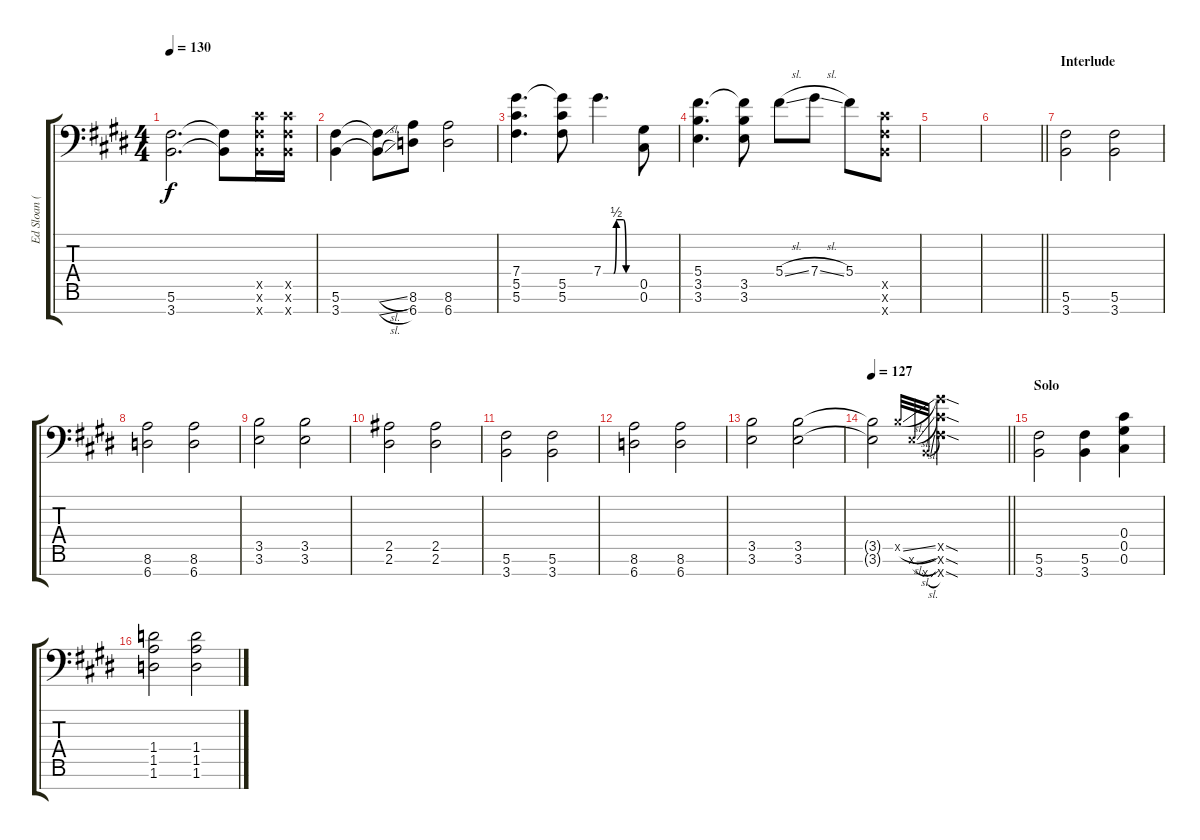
\track ("Ed Sloan (Electric) (L)" "Ed Sloan (") {instrument distortionguitar}
\staff {score tabs}
\tuning (Eb4 Bb3 Gb3 Db3 Ab2 Db2 Ab1) {hide}
\ts (4 4)
\tempo 130
\clef f4
\ks c#minor
(5.6 3.7).2{d dy f} (5.6{t} 3.7{t}).8 (5.5{x} 5.6{x} 3.7{x}).16 (5.5{x} 5.6{x} 3.7{x}).16 |
(5.6 3.7).4 (5.6{sl t} 3.7{sl t}).8 (8.6 6.7).8 (8.6 6.7).2 |
(7.4 5.5 5.6).4{d} (7.4{t} 5.5 5.6).8 7.4{be (custom 0 0 19 0 24 2 37 2 42 0 60 0)}.4{d} (0.5 0.6).8 |
(5.4 3.5 3.6).4{d} (5.4{t} 3.5 3.6).8 5.4{sl}.8 7.4{sl}.8 5.4.8 (5.5{x} 5.6{x} 3.7{x}).8 |
|
\barLineRight lightlight
|
\section ("" "Interlude")
(5.6 3.7).2{volume 1} (5.6 3.7).2 |
(8.6 6.7).2 (8.6 6.7).2 |
(3.5 3.6).2 (3.5 3.6).2 |
(2.5 2.6).2 (2.5 2.6).2 |
(5.6 3.7).2 (5.6 3.7).2 |
(8.6 6.7).2 (8.6 6.7).2 |
(3.5 3.6).2 (3.5 3.6).2 |
\tempo 127
\barLineRight lightlight
(3.5{t} 3.6{t}).2 3.5{sl x}.32{gr onbeat} 3.6{sl x}.32{gr onbeat} 3.7{sl x}.32{gr onbeat} (12.5{sod x} 12.6{sod x} 10.7{sod x}).2{volume 11} |
\section ("" "Solo")
(5.6 3.7).2 (5.6 3.7).4 (0.4 0.5 0.6).4 |
(1.4 1.5 1.6).2 (1.4 1.5 1.6).2
